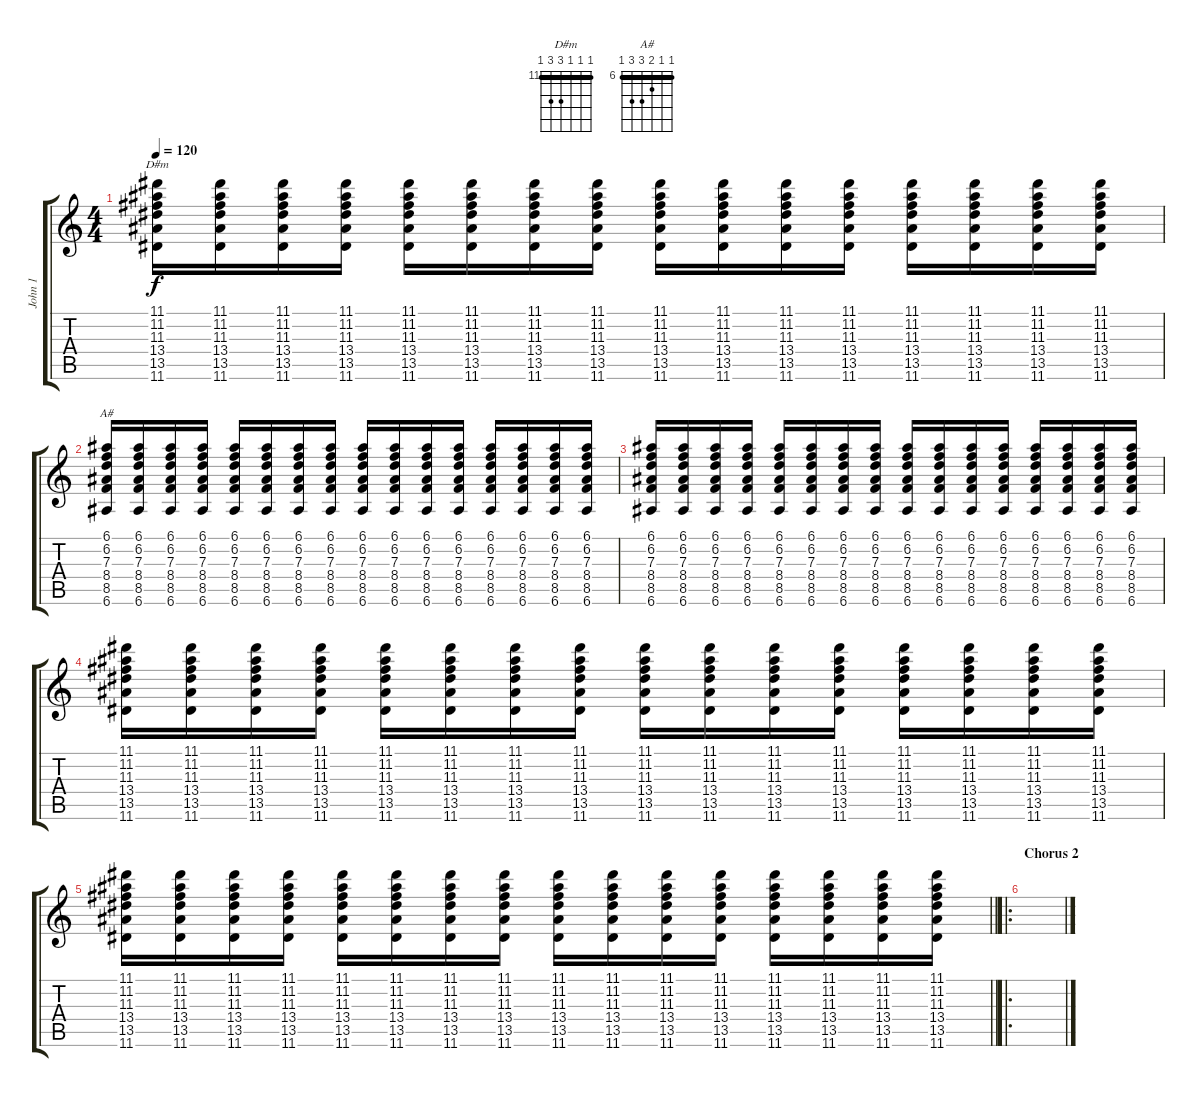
\track ("John 1" "John 1") {instrument overdrivenguitar}
\staff {score tabs}
\tuning (E4 B3 G3 D3 A2 E2) {hide}
\chord ("D#m" 11 11 11 13 13 11) {firstfret 11 barre 11}
\chord ("A#" 6 6 7 8 8 6) {firstfret 6 barre 6}
\ts (4 4)
\tempo 120
\clef g2
\ks c
(11.1 11.2 11.3 13.4 13.5 11.6).16{ch "D#m" dy f} (11.1 11.2 11.3 13.4 13.5 11.6).16 (11.1 11.2 11.3 13.4 13.5 11.6).16 (11.1 11.2 11.3 13.4 13.5 11.6).16 (11.1 11.2 11.3 13.4 13.5 11.6).16 (11.1 11.2 11.3 13.4 13.5 11.6).16 (11.1 11.2 11.3 13.4 13.5 11.6).16 (11.1 11.2 11.3 13.4 13.5 11.6).16 (11.1 11.2 11.3 13.4 13.5 11.6).16 (11.1 11.2 11.3 13.4 13.5 11.6).16 (11.1 11.2 11.3 13.4 13.5 11.6).16 (11.1 11.2 11.3 13.4 13.5 11.6).16 (11.1 11.2 11.3 13.4 13.5 11.6).16 (11.1 11.2 11.3 13.4 13.5 11.6).16 (11.1 11.2 11.3 13.4 13.5 11.6).16 (11.1 11.2 11.3 13.4 13.5 11.6).16 |
(6.1 6.2 7.3 8.4 8.5 6.6).16{ch "A#"} (6.1 6.2 7.3 8.4 8.5 6.6).16 (6.1 6.2 7.3 8.4 8.5 6.6).16 (6.1 6.2 7.3 8.4 8.5 6.6).16 (6.1 6.2 7.3 8.4 8.5 6.6).16 (6.1 6.2 7.3 8.4 8.5 6.6).16 (6.1 6.2 7.3 8.4 8.5 6.6).16 (6.1 6.2 7.3 8.4 8.5 6.6).16 (6.1 6.2 7.3 8.4 8.5 6.6).16 (6.1 6.2 7.3 8.4 8.5 6.6).16 (6.1 6.2 7.3 8.4 8.5 6.6).16 (6.1 6.2 7.3 8.4 8.5 6.6).16 (6.1 6.2 7.3 8.4 8.5 6.6).16 (6.1 6.2 7.3 8.4 8.5 6.6).16 (6.1 6.2 7.3 8.4 8.5 6.6).16 (6.1 6.2 7.3 8.4 8.5 6.6).16 |
(6.1 6.2 7.3 8.4 8.5 6.6).16 (6.1 6.2 7.3 8.4 8.5 6.6).16 (6.1 6.2 7.3 8.4 8.5 6.6).16 (6.1 6.2 7.3 8.4 8.5 6.6).16 (6.1 6.2 7.3 8.4 8.5 6.6).16 (6.1 6.2 7.3 8.4 8.5 6.6).16 (6.1 6.2 7.3 8.4 8.5 6.6).16 (6.1 6.2 7.3 8.4 8.5 6.6).16 (6.1 6.2 7.3 8.4 8.5 6.6).16 (6.1 6.2 7.3 8.4 8.5 6.6).16 (6.1 6.2 7.3 8.4 8.5 6.6).16 (6.1 6.2 7.3 8.4 8.5 6.6).16 (6.1 6.2 7.3 8.4 8.5 6.6).16 (6.1 6.2 7.3 8.4 8.5 6.6).16 (6.1 6.2 7.3 8.4 8.5 6.6).16 (6.1 6.2 7.3 8.4 8.5 6.6).16 |
(11.1 11.2 11.3 13.4 13.5 11.6).16 (11.1 11.2 11.3 13.4 13.5 11.6).16 (11.1 11.2 11.3 13.4 13.5 11.6).16 (11.1 11.2 11.3 13.4 13.5 11.6).16 (11.1 11.2 11.3 13.4 13.5 11.6).16 (11.1 11.2 11.3 13.4 13.5 11.6).16 (11.1 11.2 11.3 13.4 13.5 11.6).16 (11.1 11.2 11.3 13.4 13.5 11.6).16 (11.1 11.2 11.3 13.4 13.5 11.6).16 (11.1 11.2 11.3 13.4 13.5 11.6).16 (11.1 11.2 11.3 13.4 13.5 11.6).16 (11.1 11.2 11.3 13.4 13.5 11.6).16 (11.1 11.2 11.3 13.4 13.5 11.6).16 (11.1 11.2 11.3 13.4 13.5 11.6).16 (11.1 11.2 11.3 13.4 13.5 11.6).16 (11.1 11.2 11.3 13.4 13.5 11.6).16 |
\barLineRight lightlight
(11.1 11.2 11.3 13.4 13.5 11.6).16 (11.1 11.2 11.3 13.4 13.5 11.6).16 (11.1 11.2 11.3 13.4 13.5 11.6).16 (11.1 11.2 11.3 13.4 13.5 11.6).16 (11.1 11.2 11.3 13.4 13.5 11.6).16 (11.1 11.2 11.3 13.4 13.5 11.6).16 (11.1 11.2 11.3 13.4 13.5 11.6).16 (11.1 11.2 11.3 13.4 13.5 11.6).16 (11.1 11.2 11.3 13.4 13.5 11.6).16 (11.1 11.2 11.3 13.4 13.5 11.6).16 (11.1 11.2 11.3 13.4 13.5 11.6).16 (11.1 11.2 11.3 13.4 13.5 11.6).16 (11.1 11.2 11.3 13.4 13.5 11.6).16 (11.1 11.2 11.3 13.4 13.5 11.6).16 (11.1 11.2 11.3 13.4 13.5 11.6).16 (11.1 11.2 11.3 13.4 13.5 11.6).16 |
\ro
\section ("" "Chorus 2")
